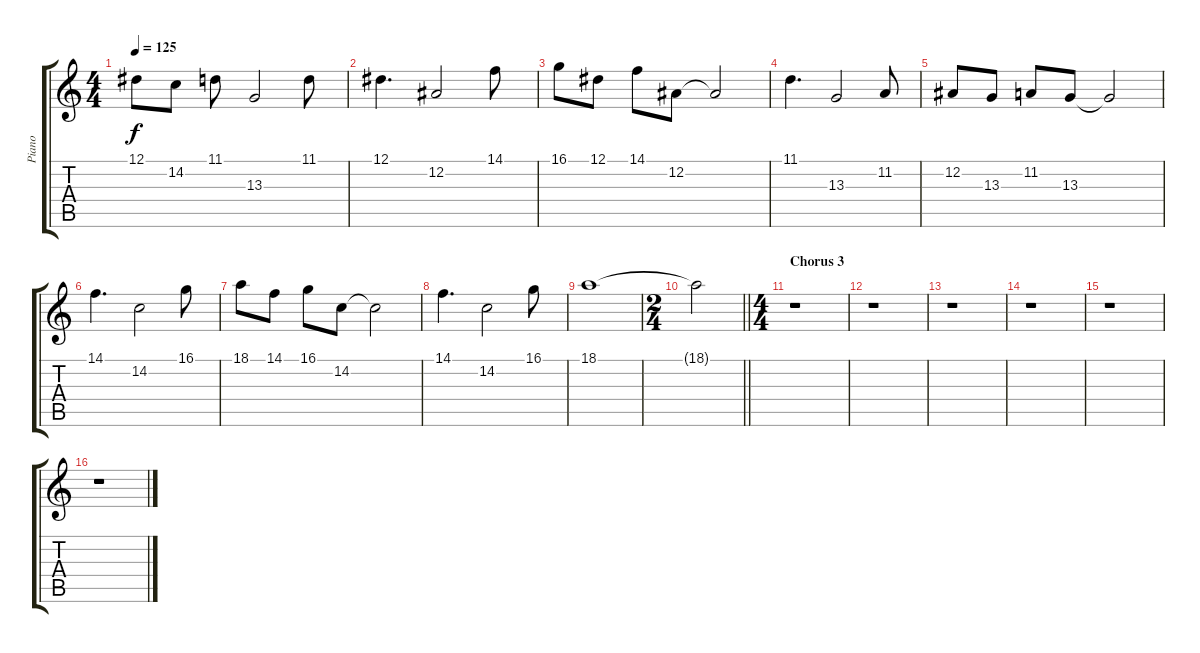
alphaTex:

\track ("Piano" "Piano") {solo instrument acousticgrandpiano}
\staff {score tabs}
\tuning (Eb4 Bb3 Gb3 Db3 Ab2 Eb2) {hide}
\ts (4 4)
\tempo 125
\clef g2
\ks c
12.1.8{dy f} 14.2.8 11.1.8 13.3.2 11.1.8 |
12.1.4{d} 12.2.2 14.1.8 |
16.1.8 12.1.8 14.1.8 12.2.8 12.2{t}.2 |
11.1.4{d} 13.3.2 11.2.8 |
12.2.8 13.3.8 11.2.8 13.3.8 13.3{t}.2 |
14.1.4{d} 14.2.2 16.1.8 |
18.1.8 14.1.8 16.1.8 14.2.8 14.2{t}.2 |
14.1.4{d} 14.2.2 16.1.8 |
18.1.1 |
\ts (2 4)
\barLineRight lightlight
18.1{t}.2 |
\ts (4 4)
\section ("" "Chorus 3")
r.1 |
r.1 |
r.1 |
r.1 |
r.1 |
r.1
